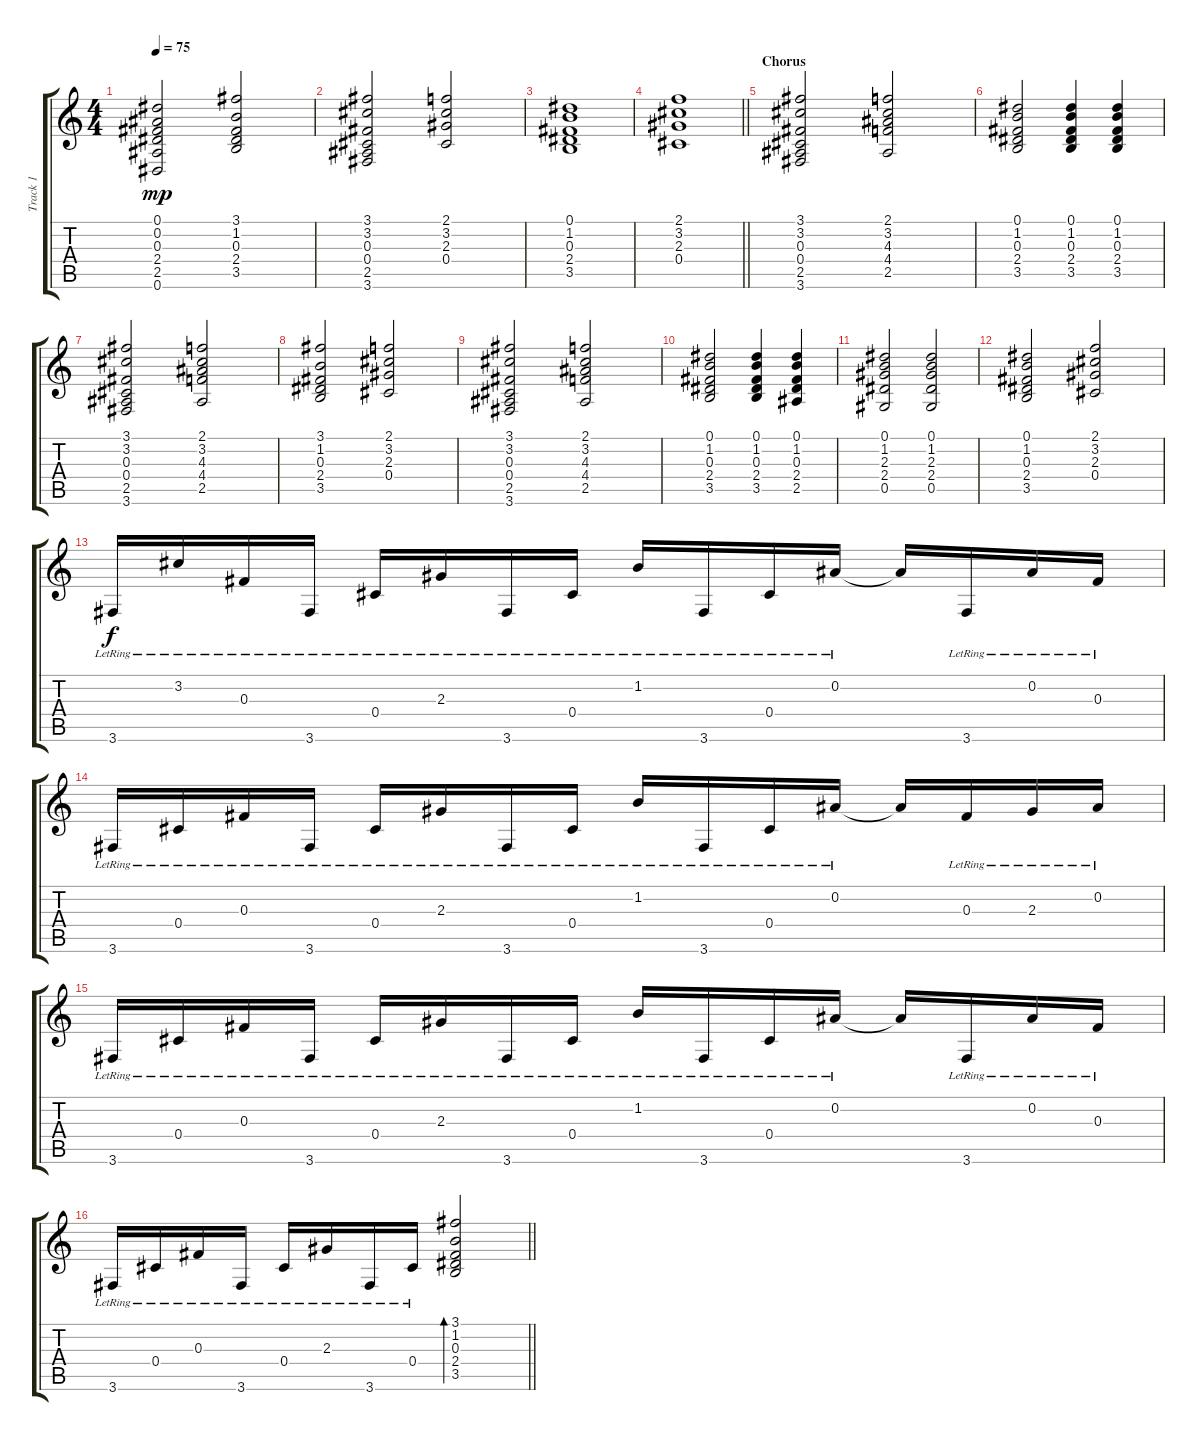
\track ("Track 1" "Track 1") {instrument electricguitarclean}
\staff {score tabs}
\tuning (Eb4 Bb3 Gb3 Db3 Ab2 Eb2) {hide}
\ts (4 4)
\tempo 75
\clef g2
\ks c
(0.1 0.2 0.3 2.4 2.5 0.6).2{dy mp} (3.1 1.2 0.3 2.4 3.5).2 |
(3.1 3.2 0.3 0.4 2.5 3.6).2 (2.1 3.2 2.3 0.4).2 |
(0.1 1.2 0.3 2.4 3.5).1 |
\barLineRight lightlight
(2.1 3.2 2.3 0.4).1 |
\section ("" "Chorus")
(3.1 3.2 0.3 0.4 2.5 3.6).2 (2.1 3.2 4.3 4.4 2.5).2 |
(0.1 1.2 0.3 2.4 3.5).2 (0.1 1.2 0.3 2.4 3.5).4 (0.1 1.2 0.3 2.4 3.5).4 |
(3.1 3.2 0.3 0.4 2.5 3.6).2 (2.1 3.2 4.3 4.4 2.5).2 |
(3.1 1.2 0.3 2.4 3.5).2 (2.1 3.2 2.3 0.4).2 |
(3.1 3.2 0.3 0.4 2.5 3.6).2 (2.1 3.2 4.3 4.4 2.5).2 |
(0.1 1.2 0.3 2.4 3.5).2 (0.1 1.2 0.3 2.4 3.5).4 (0.1 1.2 0.3 2.4 2.5).4 |
(0.1 1.2 2.3 2.4 0.5).2 (0.1 1.2 2.3 2.4 0.5).2 |
(0.1 1.2 0.3 2.4 3.5).2 (2.1 3.2 2.3 0.4).2 |
3.6{lr}.16{dy f} 3.2{lr}.16 0.3{lr}.16 3.6{lr}.16 0.4{lr}.16 2.3{lr}.16 3.6{lr}.16 0.4{lr}.16 1.2{lr}.16 3.6{lr}.16 0.4{lr}.16 0.2{lr}.16 0.2{t}.16 3.6{lr}.16 0.2{lr}.16 0.3{lr}.16 |
3.6{lr}.16 0.4{lr}.16 0.3{lr}.16 3.6{lr}.16 0.4{lr}.16 2.3{lr}.16 3.6{lr}.16 0.4{lr}.16 1.2{lr}.16 3.6{lr}.16 0.4{lr}.16 0.2{lr}.16 0.2{t}.16 0.3{lr}.16 2.3{lr}.16 0.2{lr}.16 |
3.6{lr}.16 0.4{lr}.16 0.3{lr}.16 3.6{lr}.16 0.4{lr}.16 2.3{lr}.16 3.6{lr}.16 0.4{lr}.16 1.2{lr}.16 3.6{lr}.16 0.4{lr}.16 0.2{lr}.16 0.2{t}.16 3.6{lr}.16 0.2{lr}.16 0.3{lr}.16 |
\barLineRight lightlight
3.6{lr}.16 0.4{lr}.16 0.3{lr}.16 3.6{lr}.16 0.4{lr}.16 2.3{lr}.16 3.6{lr}.16 0.4{lr}.16 (3.1 1.2 0.3 2.4 3.5).2{bd 60}
